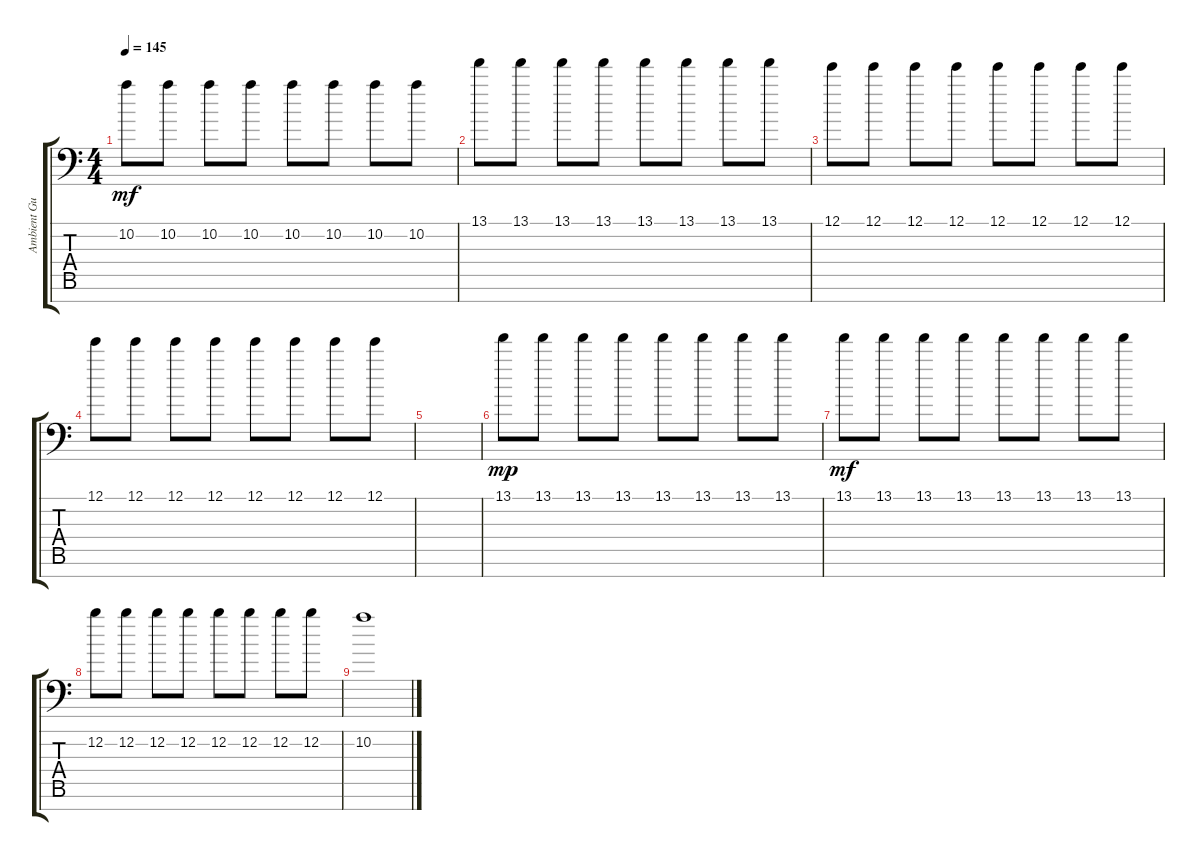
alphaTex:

\track ("Ambient Guitar" "Ambient Gu") {instrument distortionguitar}
\staff {score tabs}
\tuning (E4 B3 G3 D3 A2 E2 A1) {hide}
\ts (4 4)
\tempo 145
\clef f4
\ks c
10.2.8{dy mf} 10.2.8 10.2.8 10.2.8 10.2.8 10.2.8 10.2.8 10.2.8 |
13.1.8 13.1.8 13.1.8 13.1.8 13.1.8 13.1.8 13.1.8 13.1.8 |
12.1.8 12.1.8 12.1.8 12.1.8 12.1.8 12.1.8 12.1.8 12.1.8 |
12.1.8 12.1.8 12.1.8 12.1.8 12.1.8 12.1.8 12.1.8 12.1.8 |
|
13.1.8{dy mp} 13.1.8 13.1.8 13.1.8 13.1.8 13.1.8 13.1.8 13.1.8 |
13.1.8{dy mf} 13.1.8 13.1.8 13.1.8 13.1.8 13.1.8 13.1.8 13.1.8 |
12.2.8 12.2.8 12.2.8 12.2.8 12.2.8 12.2.8 12.2.8 12.2.8 |
10.2.1{volume 0}
